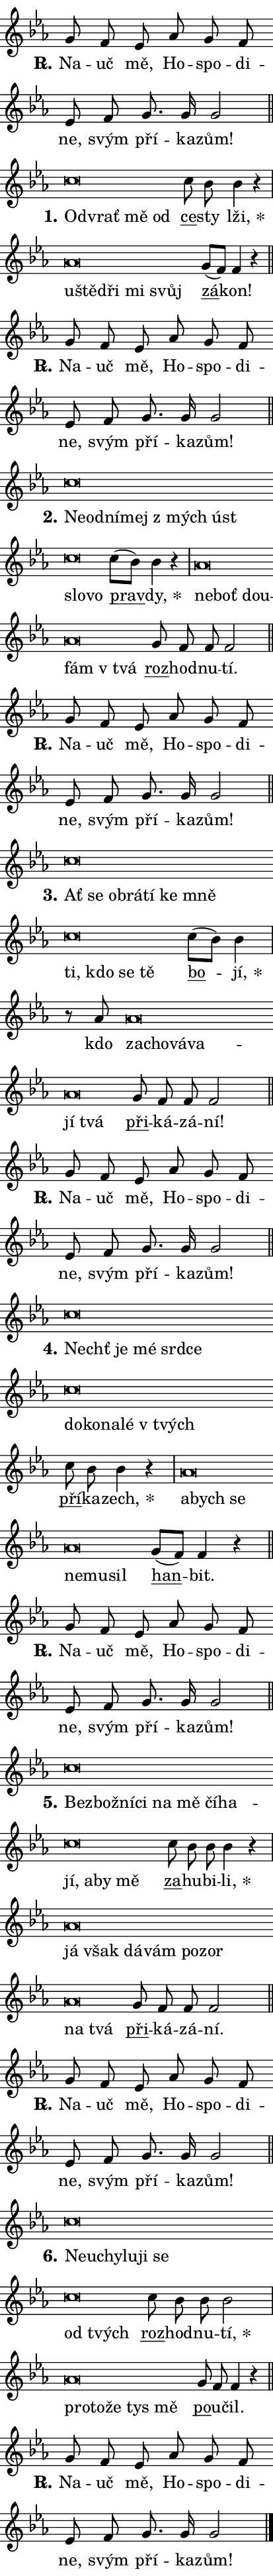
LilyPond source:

\version "2.24.0"
\header { tagline = "" }
\paper {
  indent = 0\cm
  top-margin = 0\cm
  right-margin = 0\cm
  bottom-margin = 0\cm
  left-margin = 0\cm
  paper-width = 7\cm
  page-breaking = #ly:one-page-breaking
  system-system-spacing.basic-distance = #11
  score-system-spacing.basic-distance = #11
  ragged-last = ##f
}


%% Author: Thomas Morley
%% https://lists.gnu.org/archive/html/lilypond-user/2020-05/msg00002.html
#(define (line-position grob)
"Returns position of @var[grob} in current system:
   @code{'start}, if at first time-step
   @code{'end}, if at last time-step
   @code{'middle} otherwise
"
  (let* ((col (ly:item-get-column grob))
         (ln (ly:grob-object col 'left-neighbor))
         (rn (ly:grob-object col 'right-neighbor))
         (col-to-check-left (if (ly:grob? ln) ln col))
         (col-to-check-right (if (ly:grob? rn) rn col))
         (break-dir-left
           (and
             (ly:grob-property col-to-check-left 'non-musical #f)
             (ly:item-break-dir col-to-check-left)))
         (break-dir-right
           (and
             (ly:grob-property col-to-check-right 'non-musical #f)
             (ly:item-break-dir col-to-check-right))))
        (cond ((eqv? 1 break-dir-left) 'start)
              ((eqv? -1 break-dir-right) 'end)
              (else 'middle))))

#(define (tranparent-at-line-position vctor)
  (lambda (grob)
  "Relying on @code{line-position} select the relevant enry from @var{vctor}.
Used to determine transparency,"
    (case (line-position grob)
      ((end) (not (vector-ref vctor 0)))
      ((middle) (not (vector-ref vctor 1)))
      ((start) (not (vector-ref vctor 2))))))

noteHeadBreakVisibility =
#(define-music-function (break-visibility)(vector?)
"Makes @code{NoteHead}s transparent relying on @var{break-visibility}"
#{
  \override NoteHead.transparent =
    #(tranparent-at-line-position break-visibility)
#})

#(define delete-ledgers-for-transparent-note-heads
  (lambda (grob)
    "Reads whether a @code{NoteHead} is transparent.
If so this @code{NoteHead} is removed from @code{'note-heads} from
@var{grob}, which is supposed to be @code{LedgerLineSpanner}.
As a result ledgers are not printed for this @code{NoteHead}"
    (let* ((nhds-array (ly:grob-object grob 'note-heads))
           (nhds-list
             (if (ly:grob-array? nhds-array)
                 (ly:grob-array->list nhds-array)
                 '()))
           ;; Relies on the transparent-property being done before
           ;; Staff.LedgerLineSpanner.after-line-breaking is executed.
           ;; This is fragile ...
           (to-keep
             (remove
               (lambda (nhd)
                 (ly:grob-property nhd 'transparent #f))
               nhds-list)))
      ;; TODO find a better method to iterate over grob-arrays, similiar
      ;; to filter/remove etc for lists
      ;; For now rebuilt from scratch
      (set! (ly:grob-object grob 'note-heads)  '())
      (for-each
        (lambda (nhd)
          (ly:pointer-group-interface::add-grob grob 'note-heads nhd))
        to-keep))))

hideNotes = {
  \noteHeadBreakVisibility #begin-of-line-visible
}
unHideNotes = {
  \noteHeadBreakVisibility #all-visible
}

% work-around for resetting accidentals
% https://lilypond.org/doc/v2.23/Documentation/notation/displaying-rhythms#unmetered-music
cadenzaMeasure = {
  \cadenzaOff
  \partial 1024 s1024
  \cadenzaOn
}

#(define-markup-command (accent layout props text) (markup?)
  "Underline accented syllable"
  (interpret-markup layout props
    #{\markup \override #'(offset . 4.3) \underline { #text }#}))

responsum = \markup \concat {
  "R" \hspace #-1.05 \path #0.1 #'((moveto 0 0.07) (lineto 0.9 0.8)) \hspace #0.05 "."
}

\layout {
    \context {
        \Staff
        \remove "Time_signature_engraver"
        \override LedgerLineSpanner.after-line-breaking = #delete-ledgers-for-transparent-note-heads
    }
    \context {
        \Voice {
            \override NoteHead.output-attributes = #'((class . "notehead"))
            \override Hairpin.height = #0.55
        }
    }
    \context {
        \Lyrics {
            \override StanzaNumber.output-attributes = #'((class . "stanzanumber"))
            \override LyricSpace.minimum-distance = #0.9
            \override LyricText.font-name = #"TeX Gyre Schola"
            \override LyricText.font-size = 1
            \override StanzaNumber.font-name = #"TeX Gyre Schola Bold"
            \override StanzaNumber.font-size = 1
        }
    }
}

% magnetic-lyrics.ily
%
%   written by
%     Jean Abou Samra <jean@abou-samra.fr>
%     Werner Lemberg <wl@gnu.org>
%
%   adapted by
%     Jiri Hon <jiri.hon@gmail.com>
%
% Version 2022-Apr-15

% https://www.mail-archive.com/lilypond-user@gnu.org/msg149350.html

#(define (Left_hyphen_pointer_engraver context)
   "Collect syllable-hyphen-syllable occurrences in lyrics and store
them in properties.  This engraver only looks to the left.  For
example, if the lyrics input is @code{foo -- bar}, it does the
following.

@itemize @bullet
@item
Set the @code{text} property of the @code{LyricHyphen} grob between
@q{foo} and @q{bar} to @code{foo}.

@item
Set the @code{left-hyphen} property of the @code{LyricText} grob with
text @q{foo} to the @code{LyricHyphen} grob between @q{foo} and
@q{bar}.
@end itemize

Use this auxiliary engraver in combination with the
@code{lyric-@/text::@/apply-@/magnetic-@/offset!} hook."
   (let ((hyphen #f)
         (text #f))
     (make-engraver
      (acknowledgers
       ((lyric-syllable-interface engraver grob source-engraver)
        (set! text grob)))
      (end-acknowledgers
       ((lyric-hyphen-interface engraver grob source-engraver)
        ;(when (not (grob::has-interface grob 'lyric-space-interface))
          (set! hyphen grob)));)
      ((stop-translation-timestep engraver)
       (when (and text hyphen)
         (ly:grob-set-object! text 'left-hyphen hyphen))
       (set! text #f)
       (set! hyphen #f)))))

#(define (lyric-text::apply-magnetic-offset! grob)
   "If the space between two syllables is less than the value in
property @code{LyricText@/.details@/.squash-threshold}, move the right
syllable to the left so that it gets concatenated with the left
syllable.

Use this function as a hook for
@code{LyricText@/.after-@/line-@/breaking} if the
@code{Left_@/hyphen_@/pointer_@/engraver} is active."
   (let ((hyphen (ly:grob-object grob 'left-hyphen #f)))
     (when hyphen
       (let ((left-text (ly:spanner-bound hyphen LEFT)))
         (when (grob::has-interface left-text 'lyric-syllable-interface)
           (let* ((common (ly:grob-common-refpoint grob left-text X))
                  (this-x-ext (ly:grob-extent grob common X))
                  (left-x-ext
                   (begin
                     ;; Trigger magnetism for left-text.
                     (ly:grob-property left-text 'after-line-breaking)
                     (ly:grob-extent left-text common X)))
                  ;; `delta` is the gap width between two syllables.
                  (delta (- (interval-start this-x-ext)
                            (interval-end left-x-ext)))
                  (details (ly:grob-property grob 'details))
                  (threshold (assoc-get 'squash-threshold details 0.2)))
             (when (< delta threshold)
               (let* (;; We have to manipulate the input text so that
                      ;; ligatures crossing syllable boundaries are not
                      ;; disabled.  For languages based on the Latin
                      ;; script this is essentially a beautification.
                      ;; However, for non-Western scripts it can be a
                      ;; necessity.
                      (lt (ly:grob-property left-text 'text))
                      (rt (ly:grob-property grob 'text))
                      (is-space (grob::has-interface hyphen 'lyric-space-interface))
                      (space (if is-space " " ""))
                      (space-markup (grob-interpret-markup grob " "))
                      (space-size (interval-length (ly:stencil-extent space-markup X)))
                      (extra-delta (if is-space space-size 0))
                      ;; Append new syllable.
                      (ltrt-space (if (and (string? lt) (string? rt))
                                (string-append lt space rt)
                                (make-concat-markup (list lt space rt))))
                      ;; Right-align `ltrt` to the right side.
                      (ltrt-space-markup (grob-interpret-markup
                               grob
                               (make-translate-markup
                                (cons (interval-length this-x-ext) 0)
                                (make-right-align-markup ltrt-space)))))
                 (begin
                   ;; Don't print `left-text`.
                   (ly:grob-set-property! left-text 'stencil #f)
                   ;; Set text and stencil (which holds all collected
                   ;; syllables so far) and shift it to the left.
                   (ly:grob-set-property! grob 'text ltrt-space)
                   (ly:grob-set-property! grob 'stencil ltrt-space-markup)
                   (ly:grob-translate-axis! grob (- (- delta extra-delta)) X))))))))))


#(define (lyric-hyphen::displace-bounds-first grob)
   ;; Make very sure this callback isn't triggered too early.
   (let ((left (ly:spanner-bound grob LEFT))
         (right (ly:spanner-bound grob RIGHT)))
     (ly:grob-property left 'after-line-breaking)
     (ly:grob-property right 'after-line-breaking)
     (ly:lyric-hyphen::print grob)))

squashThreshold = #0.4

\layout {
  \context {
    \Lyrics
    \consists #Left_hyphen_pointer_engraver
    \override LyricText.after-line-breaking =
      #lyric-text::apply-magnetic-offset!
    \override LyricHyphen.stencil = #lyric-hyphen::displace-bounds-first
    \override LyricText.details.squash-threshold = \squashThreshold
    \override LyricHyphen.minimum-distance = 0
    \override LyricHyphen.minimum-length = \squashThreshold
  }
}

squash = \override LyricText.details.squash-threshold = 9999
unSquash = \override LyricText.details.squash-threshold = \squashThreshold

left = \override LyricText.self-alignment-X = #LEFT
unLeft = \revert LyricText.self-alignment-X

starOffset = #(lambda (grob) 
                (let ((x_offset (ly:self-alignment-interface::aligned-on-x-parent grob)))
                  (if (= x_offset 0) 0 (+ x_offset 1.2))))

star = #(define-music-function (syllable)(string?)
"Append star separator at the end of a syllable"
#{
  \once \override LyricText.X-offset = #starOffset
  \lyricmode { \markup {
    #syllable
    \override #'((font-name . "TeX Gyre Schola Bold")) \hspace #0.2 \lower #0.65 \larger "*"
  } }
#})

starAccent = #(define-music-function (syllable)(string?)
"Append star separator at the end of a syllable and make accent"
#{
  \once \override LyricText.X-offset = #starOffset
  \lyricmode { \markup {
    \accent #syllable
    \override #'((font-name . "TeX Gyre Schola Bold")) \hspace #0.2 \lower #0.65 \larger "*"
  } }
#})

breath = #(define-music-function (syllable)(string?)
"Append breathing indicator at the end of a syllable"
#{
  \lyricmode { \markup { #syllable "+" } }
#})

optionalBreath = #(define-music-function (syllable)(string?)
"Append optional breathing indicator at the end of a syllable"
#{
  \lyricmode { \markup { #syllable "(+)" } }
#})


\score {
    <<
        \new Voice = "melody" { \cadenzaOn \key es \major \relative { g'8 f es as g f \bar "" es f g8. g16 g2 \cadenzaMeasure \bar "||" \break } }
        \new Lyrics \lyricsto "melody" { \lyricmode { \set stanza = \responsum
Na -- uč mě, Ho -- spo -- di -- ne, svým pří -- ka -- zům! } }
    >>
    \layout {}
}

\score {
    <<
        \new Voice = "melody" { \cadenzaOn \key es \major \relative { c''\breve*1/16 \hideNotes \breve*1/16 \bar "" \breve*1/16 \breve*1/16 \bar "" \unHideNotes \bar "" c8 bes bes4 r \cadenzaMeasure \bar "|" as\breve*1/16 \hideNotes \breve*1/16 \bar "" \breve*1/16 \bar "" \breve*1/16 \breve*1/16 \bar "" \unHideNotes \bar "" g8[( f)] f4 r \cadenzaMeasure \bar "||" \break } }
        \new Lyrics \lyricsto "melody" { \lyricmode { \set stanza = "1."
\left Od -- \squash vrať mě od \unLeft \unSquash \markup \accent ce -- sty \star lži, \left u -- \squash ště -- dři mi svůj \unLeft \unSquash \markup \accent zá -- kon! } }
    >>
    \layout {}
}

\score {
    <<
        \new Voice = "melody" { \cadenzaOn \key es \major \relative { g'8 f es as g f \bar "" es f g8. g16 g2 \cadenzaMeasure \bar "||" \break } }
        \new Lyrics \lyricsto "melody" { \lyricmode { \set stanza = \responsum
Na -- uč mě, Ho -- spo -- di -- ne, svým pří -- ka -- zům! } }
    >>
    \layout {}
}

\score {
    <<
        \new Voice = "melody" { \cadenzaOn \key es \major \relative { c''\breve*1/16 \hideNotes \breve*1/16 \bar "" \breve*1/16 \bar "" \breve*1/16 \bar "" \breve*1/16 \bar "" \breve*1/16 \bar "" \breve*1/16 \breve*1/16 \bar "" \unHideNotes \bar "" c8[( bes)] bes4 r \cadenzaMeasure \bar "|" as\breve*1/16 \hideNotes \breve*1/16 \bar "" \breve*1/16 \bar "" \breve*1/16 \breve*1/16 \bar "" \unHideNotes \bar "" g8 f f f2 \cadenzaMeasure \bar "||" \break } }
        \new Lyrics \lyricsto "melody" { \lyricmode { \set stanza = "2."
\left Ne -- \squash od -- ní -- mej "z mých" úst slo -- vo \unLeft \unSquash \markup \accent prav -- \star dy, \left ne -- \squash boť dou -- fám "v tvá" \unLeft \unSquash \markup \accent roz -- hod -- nu -- tí. } }
    >>
    \layout {}
}

\score {
    <<
        \new Voice = "melody" { \cadenzaOn \key es \major \relative { g'8 f es as g f \bar "" es f g8. g16 g2 \cadenzaMeasure \bar "||" \break } }
        \new Lyrics \lyricsto "melody" { \lyricmode { \set stanza = \responsum
Na -- uč mě, Ho -- spo -- di -- ne, svým pří -- ka -- zům! } }
    >>
    \layout {}
}

\score {
    <<
        \new Voice = "melody" { \cadenzaOn \key es \major \relative { c''\breve*1/16 \hideNotes \breve*1/16 \bar "" \breve*1/16 \bar "" \breve*1/16 \bar "" \breve*1/16 \bar "" \breve*1/16 \bar "" \breve*1/16 \bar "" \breve*1/16 \bar "" \breve*1/16 \bar "" \breve*1/16 \breve*1/16 \bar "" \unHideNotes \bar "" c8[( bes)] bes4 \cadenzaMeasure \bar "|" r8 as8 as\breve*1/16 \hideNotes \breve*1/16 \bar "" \breve*1/16 \bar "" \breve*1/16 \bar "" \breve*1/16 \breve*1/16 \bar "" \unHideNotes \bar "" g8 f f f2 \cadenzaMeasure \bar "||" \break } }
        \new Lyrics \lyricsto "melody" { \lyricmode { \set stanza = "3."
\left Ať \squash se ob -- rá -- tí ke mně ti, kdo se tě \unLeft \unSquash \markup \accent bo -- \star jí, kdo \left za -- \squash cho -- vá -- va -- jí tvá \unLeft \unSquash \markup \accent při -- ká -- zá -- ní! } }
    >>
    \layout {}
}

\score {
    <<
        \new Voice = "melody" { \cadenzaOn \key es \major \relative { g'8 f es as g f \bar "" es f g8. g16 g2 \cadenzaMeasure \bar "||" \break } }
        \new Lyrics \lyricsto "melody" { \lyricmode { \set stanza = \responsum
Na -- uč mě, Ho -- spo -- di -- ne, svým pří -- ka -- zům! } }
    >>
    \layout {}
}

\score {
    <<
        \new Voice = "melody" { \cadenzaOn \key es \major \relative { c''\breve*1/16 \hideNotes \breve*1/16 \bar "" \breve*1/16 \bar "" \breve*1/16 \bar "" \breve*1/16 \bar "" \breve*1/16 \bar "" \breve*1/16 \bar "" \breve*1/16 \bar "" \breve*1/16 \breve*1/16 \bar "" \unHideNotes \bar "" c8 bes bes4 r \cadenzaMeasure \bar "|" as\breve*1/16 \hideNotes \breve*1/16 \bar "" \breve*1/16 \bar "" \breve*1/16 \bar "" \breve*1/16 \breve*1/16 \bar "" \unHideNotes \bar "" g8[( f)] f4 r \cadenzaMeasure \bar "||" \break } }
        \new Lyrics \lyricsto "melody" { \lyricmode { \set stanza = "4."
\left Nechť \squash je mé srd -- ce do -- ko -- na -- lé "v tvých" \unLeft \unSquash \markup \accent pří -- ka -- \star zech, \left a -- \squash bych se ne -- mu -- sil \unLeft \unSquash \markup \accent han -- bit. } }
    >>
    \layout {}
}

\score {
    <<
        \new Voice = "melody" { \cadenzaOn \key es \major \relative { g'8 f es as g f \bar "" es f g8. g16 g2 \cadenzaMeasure \bar "||" \break } }
        \new Lyrics \lyricsto "melody" { \lyricmode { \set stanza = \responsum
Na -- uč mě, Ho -- spo -- di -- ne, svým pří -- ka -- zům! } }
    >>
    \layout {}
}

\score {
    <<
        \new Voice = "melody" { \cadenzaOn \key es \major \relative { c''\breve*1/16 \hideNotes \breve*1/16 \bar "" \breve*1/16 \bar "" \breve*1/16 \bar "" \breve*1/16 \bar "" \breve*1/16 \bar "" \breve*1/16 \bar "" \breve*1/16 \bar "" \breve*1/16 \bar "" \breve*1/16 \bar "" \breve*1/16 \breve*1/16 \bar "" \unHideNotes \bar "" c8 bes bes bes4 r \cadenzaMeasure \bar "|" as\breve*1/16 \hideNotes \breve*1/16 \bar "" \breve*1/16 \bar "" \breve*1/16 \bar "" \breve*1/16 \bar "" \breve*1/16 \bar "" \breve*1/16 \breve*1/16 \bar "" \unHideNotes \bar "" g8 f f f2 \cadenzaMeasure \bar "||" \break } }
        \new Lyrics \lyricsto "melody" { \lyricmode { \set stanza = "5."
\left Bez -- \squash bož -- ní -- ci na mě čí -- ha -- jí, a -- by mě \unLeft \unSquash \markup \accent za -- hu -- bi -- \star li, \left já \squash však dá -- vám po -- zor na tvá \unLeft \unSquash \markup \accent při -- ká -- zá -- ní. } }
    >>
    \layout {}
}

\score {
    <<
        \new Voice = "melody" { \cadenzaOn \key es \major \relative { g'8 f es as g f \bar "" es f g8. g16 g2 \cadenzaMeasure \bar "||" \break } }
        \new Lyrics \lyricsto "melody" { \lyricmode { \set stanza = \responsum
Na -- uč mě, Ho -- spo -- di -- ne, svým pří -- ka -- zům! } }
    >>
    \layout {}
}

\score {
    <<
        \new Voice = "melody" { \cadenzaOn \key es \major \relative { c''\breve*1/16 \hideNotes \breve*1/16 \bar "" \breve*1/16 \bar "" \breve*1/16 \bar "" \breve*1/16 \bar "" \breve*1/16 \bar "" \breve*1/16 \breve*1/16 \bar "" \unHideNotes \bar "" c8 bes bes bes2 \cadenzaMeasure \bar "|" as\breve*1/16 \hideNotes \breve*1/16 \bar "" \breve*1/16 \bar "" \breve*1/16 \breve*1/16 \bar "" \unHideNotes \bar "" g8 f f4 r \cadenzaMeasure \bar "||" \break } }
        \new Lyrics \lyricsto "melody" { \lyricmode { \set stanza = "6."
\left Ne -- \squash u -- chy -- lu -- ji se od tvých \unLeft \unSquash \markup \accent roz -- hod -- nu -- \star tí, \left pro -- \squash to -- že tys mě \unLeft \unSquash \markup \accent po -- u -- čil. } }
    >>
    \layout {}
}

\score {
    <<
        \new Voice = "melody" { \cadenzaOn \key es \major \relative { g'8 f es as g f \bar "" es f g8. g16 g2 \cadenzaMeasure \bar "||" \break } \bar "|." }
        \new Lyrics \lyricsto "melody" { \lyricmode { \set stanza = \responsum
Na -- uč mě, Ho -- spo -- di -- ne, svým pří -- ka -- zům! } }
    >>
    \layout {}
}
